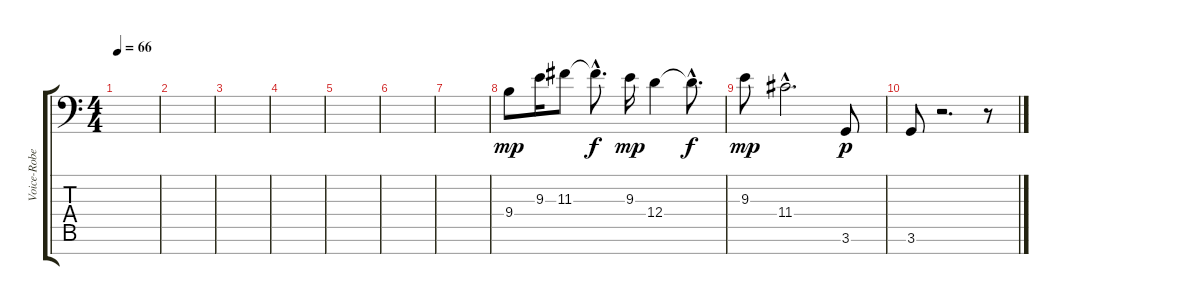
\track ("Voice-Robert Flynn-" "Voice-Robe") {instrument altosax}
\staff {score tabs}
\tuning (E4 B3 G3 D3 A2 E2 A1) {hide}
\ts (4 4)
\tempo 66
\clef f4
\ks c
|
|
|
|
|
|
|
9.4.8{dy mp} 9.3.16 11.3.8 11.3{hac t}.8{d dy f} 9.3.16{dy mp} 12.4.4 12.4{hac t}.8{d dy f} |
9.3.8{dy mp} 11.4{hac}.2{d} 3.6.8{dy p} |
3.6.8 r.2{d} r.8
